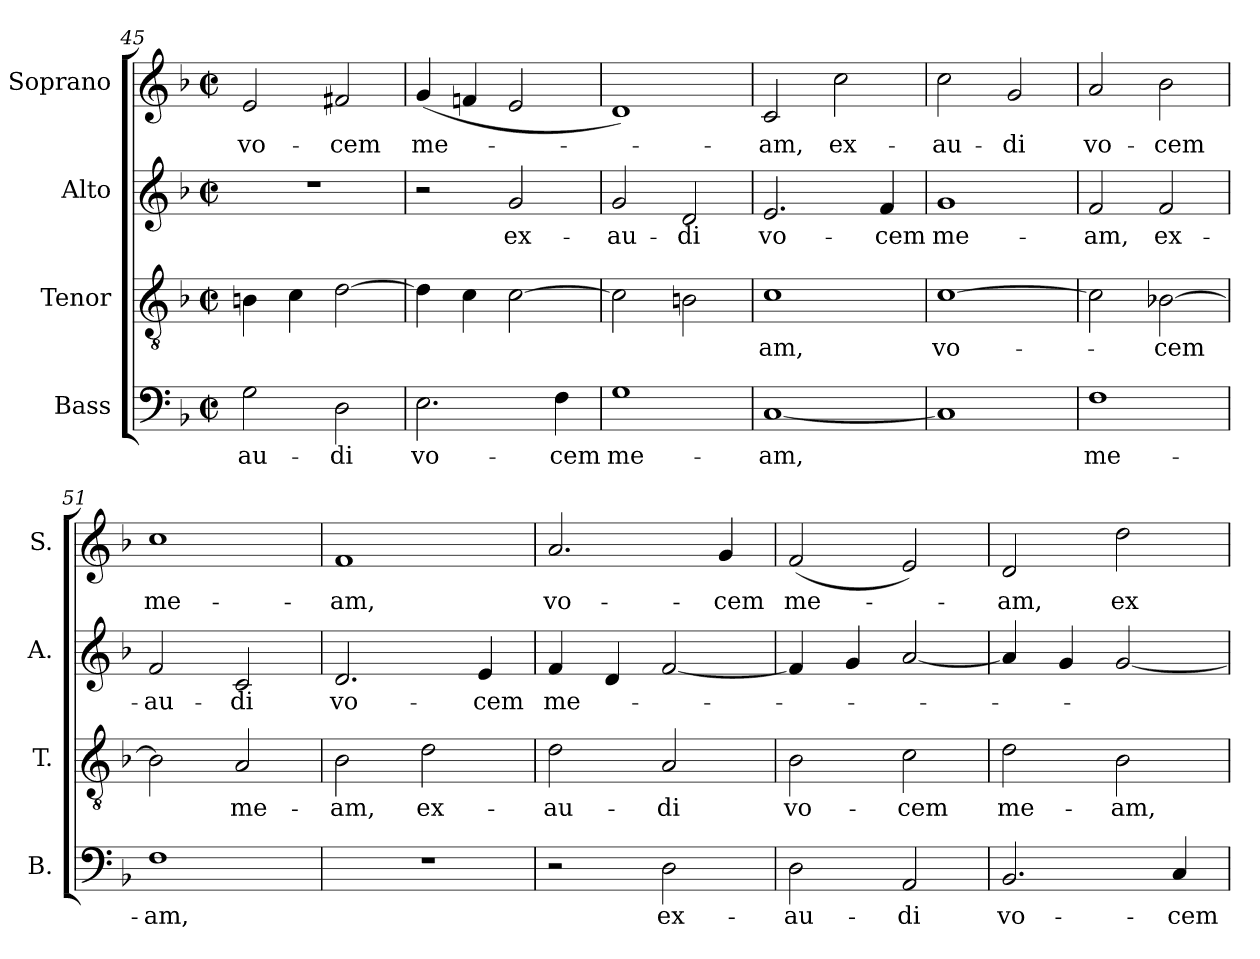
**kern	**text	**kern	**text	**kern	**text	**kern	**text
*part4	*part4	*part3	*part3	*part2	*part2	*part1	*part1
*staff4	*staff4	*staff3	*staff3	*staff2	*staff2	*staff1	*staff1
*I"Bass	*	*I"Tenor	*	*I"Alto	*	*I"Soprano	*
*I'B.	*	*I'T.	*	*I'A.	*	*I'S.	*
!!LO:LB:g=z
*clefF4	*	*clefGv2	*	*clefG2	*	*clefG2	*
*	*	*ITrd7c12	*	*	*	*	*
*k[b-]	*	*k[b-]	*	*k[b-]	*	*k[b-]	*
*F:	*	*F:	*	*F:	*	*F:	*
*M2/2	*	*M2/2	*	*M2/2	*	*M2/2	*
*met(c|)	*	*met(c|)	*	*met(c|)	*	*met(c|)	*
=45	=45	=45	=45	=45	=45	=45	=45
!	!LO:LY:b:color=#000000	!	!	!	!	!	!
!	!	!	!	!	!	!	!LO:LY:b:color=#000000
2Gi\	-au-	4BBni\	.	1r	.	2ei/	vo-
.	.	4Ci\	.	.	.	.	.
!	!LO:LY:b:color=#000000	!	!	!	!	!	!
!	!	!	!	!	!	!	!LO:LY:b:color=#000000
2Di\	-di	[2Di\	.	.	.	2f#Xi/	-cem
=46	=46	=46	=46	=46	=46	=46	=46
!	!LO:LY:b:color=#000000	!	!	!	!	!	!
!	!	!	!	!	!	!	!LO:LY:b:color=#000000
2.Ei\	vo-	4Di\]	.	2r	.	(4gi/	me-
.	.	4Ci\	.	.	.	4fni/	.
!	!	!	!	!	!LO:LY:b:color=#000000	!	!
.	.	[2Ci\	.	2gi/	ex-	2ei/	.
!	!LO:LY:b:color=#000000	!	!	!	!	!	!
4Fi\	-cem	.	.	.	.	.	.
=47	=47	=47	=47	=47	=47	=47	=47
!	!LO:LY:b:color=#000000	!	!	!	!	!	!
!	!	!	!	!	!LO:LY:b:color=#000000	!	!
1Gi	me-	2Ci\]	.	2gi/	-au-	1di)	.
!	!	!	!	!	!LO:LY:b:color=#000000	!	!
.	.	2BBni\	.	2di/	-di	.	.
=48	=48	=48	=48	=48	=48	=48	=48
!	!LO:LY:b:color=#000000	!	!	!	!	!	!
!	!	!	!LO:LY:b:color=#000000	!	!	!	!
!	!	!	!	!	!LO:LY:b:color=#000000	!	!
!	!	!	!	!	!	!	!LO:LY:b:color=#000000
[1Ci	-am,	1Ci	-am,	2.ei/	vo-	2ci/	-am,
!	!	!	!	!	!	!	!LO:LY:b:color=#000000
.	.	.	.	.	.	2cci\	ex-
!	!	!	!	!	!LO:LY:b:color=#000000	!	!
.	.	.	.	4fi/	-cem	.	.
=49	=49	=49	=49	=49	=49	=49	=49
!	!	!	!LO:LY:b:color=#000000	!	!	!	!
!	!	!	!	!	!LO:LY:b:color=#000000	!	!
!	!	!	!	!	!	!	!LO:LY:b:color=#000000
1Ci]	.	[1Ci	vo-	1gi	me-	2cci\	-au-
!	!	!	!	!	!	!	!LO:LY:b:color=#000000
.	.	.	.	.	.	2gi/	-di
=50	=50	=50	=50	=50	=50	=50	=50
!	!LO:LY:b:color=#000000	!	!	!	!	!	!
!	!	!	!	!	!LO:LY:b:color=#000000	!	!
!	!	!	!	!	!	!	!LO:LY:b:color=#000000
1Fi	me-	2Ci\]	.	2fi/	-am,	2ai/	vo-
!	!	!	!LO:LY:b:color=#000000	!	!	!	!
!	!	!	!	!	!LO:LY:b:color=#000000	!	!
!	!	!	!	!	!	!	!LO:LY:b:color=#000000
.	.	[2BB-Xi\	-cem	2fi/	ex-	2b-i\	-cem
=51	=51	=51	=51	=51	=51	=51	=51
!	!LO:LY:b:color=#000000	!	!	!	!	!	!
!	!	!	!	!	!LO:LY:b:color=#000000	!	!
!	!	!	!	!	!	!	!LO:LY:b:color=#000000
1Fi	-am,	2BB-i\]	.	2fi/	-au-	1cci	me-
!	!	!	!LO:LY:b:color=#000000	!	!	!	!
!	!	!	!	!	!LO:LY:b:color=#000000	!	!
.	.	2AAi/	me-	2ci/	-di	.	.
=52	=52	=52	=52	=52	=52	=52	=52
!	!	!	!LO:LY:b:color=#000000	!	!	!	!
!	!	!	!	!	!LO:LY:b:color=#000000	!	!
!	!	!	!	!	!	!	!LO:LY:b:color=#000000
1r	.	2BB-i\	-am,	2.di/	vo-	1fi	-am,
!	!	!	!LO:LY:b:color=#000000	!	!	!	!
.	.	2Di\	ex-	.	.	.	.
!	!	!	!	!	!LO:LY:b:color=#000000	!	!
.	.	.	.	4ei/	-cem	.	.
!!LO:LB:g=z
=53	=53	=53	=53	=53	=53	=53	=53
!	!	!	!LO:LY:b:color=#000000	!	!	!	!
!	!	!	!	!	!LO:LY:b:color=#000000	!	!
!	!	!	!	!	!	!	!LO:LY:b:color=#000000
2r	.	2Di\	-au-	4fi/	me-	2.ai/	vo-
.	.	.	.	4di/	.	.	.
!	!LO:LY:b:color=#000000	!	!	!	!	!	!
!	!	!	!LO:LY:b:color=#000000	!	!	!	!
2Di\	ex-	2AAi/	-di	[2fi/	.	.	.
!	!	!	!	!	!	!	!LO:LY:b:color=#000000
.	.	.	.	.	.	4gi/	-cem
=54	=54	=54	=54	=54	=54	=54	=54
!	!LO:LY:b:color=#000000	!	!	!	!	!	!
!	!	!	!LO:LY:b:color=#000000	!	!	!	!
!	!	!	!	!	!	!	!LO:LY:b:color=#000000
2Di\	-au-	2BB-i\	vo-	4fi/]	.	(2fi/	me-
.	.	.	.	4gi/	.	.	.
!	!LO:LY:b:color=#000000	!	!	!	!	!	!
!	!	!	!LO:LY:b:color=#000000	!	!	!	!
2AAi/	-di	2Ci\	-cem	[2ai/	.	2ei/)	.
=55	=55	=55	=55	=55	=55	=55	=55
!	!LO:LY:b:color=#000000	!	!	!	!	!	!
!	!	!	!LO:LY:b:color=#000000	!	!	!	!
!	!	!	!	!	!	!	!LO:LY:b:color=#000000
2.BB-i/	vo-	2Di\	me-	4ai/]	.	2di/	-am,
.	.	.	.	4gi/	.	.	.
!	!	!	!LO:LY:b:color=#000000	!	!	!	!
!	!	!	!	!	!	!	!LO:LY:b:color=#000000
.	.	2BB-i\	-am,	[2gi/	.	2ddi\	ex-
!	!LO:LY:b:color=#000000	!	!	!	!	!	!
4Ci/	-cem	.	.	.	.	.	.
=	=	=	=	=	=	=	=
*-	*-	*-	*-	*-	*-	*-	*-
